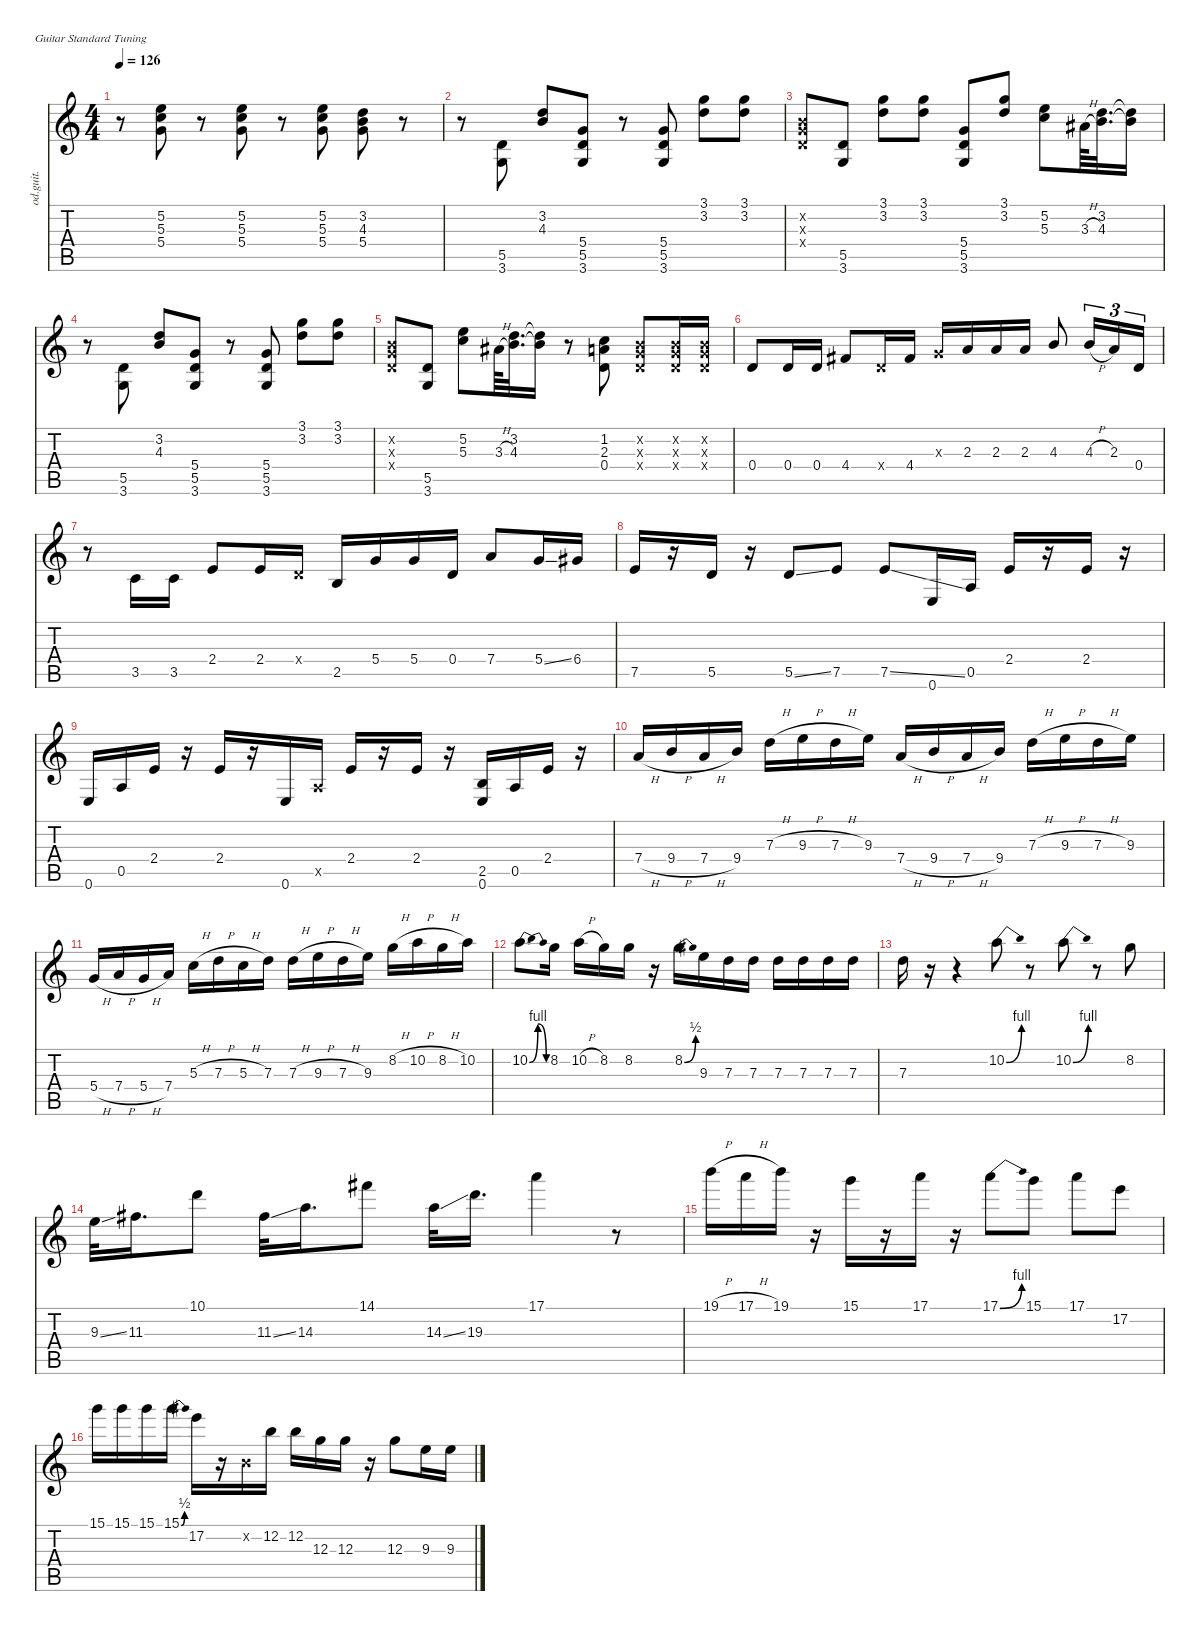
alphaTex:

\defaultSystemsLayout 4
\hideDynamics
\bracketExtendMode nobrackets
\otherSystemsTrackNameOrientation horizontal
\track ("Jeff Baxter (Overdr. Gtr)" "od.guit.") {instrument overdrivenguitar}
\staff {score tabs}
\tuning (E4 B3 G3 D3 A2 E2)
\ts (4 4)
\tempo 126
\clef g2
\ks c
r.8{dy f beam Down} (5.2 5.3 5.4).8{beam Down} r.8{beam Down} (5.2 5.3 5.4).8{beam Down} r.8{beam Down} (5.2 5.3 5.4).8{beam Down} (3.2 4.3 5.4).8{beam Down} r.8{beam Down} |
r.8{beam Down} (5.5 3.6).8{beam Up} (3.2 4.3).8{beam Up} (5.4 5.5 3.6).8{beam Up} r.8{beam Up} (5.4 5.5 3.6).8{beam Up} (3.1 3.2).8{beam Down} (3.1 3.2).8{beam Down} |
(0.2{x} 0.3{x} 0.4{x}).8{beam Up} (5.5 3.6).8{beam Up} (3.1 3.2).8{beam Down} (3.1 3.2).8{beam Down} (5.4 5.5 3.6).8{beam Up} (3.1 3.2).8{beam Up} (5.2 5.3).8{beam Down} 3.3{h acc #}.64{beam Down} (3.2 4.3).32{d beam Down} (3.2{t} 4.3{t}).16{beam Down} |
r.8{beam Down} (5.5 3.6).8{beam Up} (3.2 4.3).8{beam Up} (5.4 5.5 3.6).8{beam Up} r.8{beam Up} (5.4 5.5 3.6).8{beam Up} (3.1 3.2).8{beam Down} (3.1 3.2).8{beam Down} |
(0.2{x} 0.3{x} 0.4{x}).8{beam Up} (5.5 3.6).8{beam Up} (5.2 5.3).8{beam Down} 3.3{h acc #}.64{beam Down} (3.2 4.3).32{d beam Down} (3.2{t} 4.3{t}).16{beam Down} r.8{beam Down} (1.2 2.3 0.4).8{beam Up} (0.2{x} 0.3{x} 0.4{x}).8{beam Up} (0.2{x} 0.3{x} 0.4{x}).16{beam Up} (0.2{x} 0.3{x} 0.4{x}).16{beam Up} |
0.4.8{beam Up} 0.4.16{beam Up} 0.4.16{beam Up} 4.4{acc #}.8{beam Up} 0.4{x}.16{beam Up} 4.4{acc #}.16{beam Up} 0.3{x}.16{beam Up} 2.3.16{beam Up} 2.3.16{beam Up} 2.3.16{beam Up} 4.3.8{beam Up} 4.3{h}.16{tu (3 2) beam Up} 2.3.16{tu (3 2) beam Up} 0.4.16{tu (3 2) beam Up} |
r.8{beam Down} 3.5.16{beam Up} 3.5.16{beam Up} 2.4.8{beam Up} 2.4.16{beam Up} 0.4{x}.16{beam Up} 2.5.16{beam Up} 5.4.16{beam Up} 5.4.16{beam Up} 0.4.16{beam Up} 7.4.8{beam Up} 5.4{ss}.16{beam Up} 6.4{acc #}.16{beam Up} |
7.5.16{beam Up} r.16{beam Up} 5.5.16{beam Up} r.16{beam Up} 5.5{ss}.8{beam Up} 7.5.8{beam Up} 7.5{ss}.8{beam Up} 0.6.16{beam Up} 0.5.16{beam Up} 2.4.16{beam Up} r.16{beam Up} 2.4.16{beam Up} r.16{beam Up} |
0.6.16{beam Up} 0.5.16{beam Up} 2.4.16{beam Up} r.16{beam Up} 2.4.16{beam Up} r.16{beam Up} 0.6.16{beam Up} 0.5{x}.16{beam Up} 2.4.16{beam Up} r.16{beam Up} 2.4.16{beam Up} r.16{beam Up} (2.5 0.6).16{beam Up} 0.5.16{beam Up} 2.4.16{beam Up} r.16{beam Up} |
7.4{h}.16{beam Up} 9.4{h}.16{beam Up} 7.4{h}.16{beam Up} 9.4.16{beam Up} 7.3{h}.16{beam Down} 9.3{h}.16{beam Down} 7.3{h}.16{beam Down} 9.3.16{beam Down} 7.4{h}.16{beam Up} 9.4{h}.16{beam Up} 7.4{h}.16{beam Up} 9.4.16{beam Up} 7.3{h}.16{beam Down} 9.3{h}.16{beam Down} 7.3{h}.16{beam Down} 9.3.16{beam Down} |
5.4{h}.16{beam Up} 7.4{h}.16{beam Up} 5.4{h}.16{beam Up} 7.4.16{beam Up} 5.3{h}.16{beam Down} 7.3{h}.16{beam Down} 5.3{h}.16{beam Down} 7.3.16{beam Down} 7.3{h}.16{beam Down} 9.3{h}.16{beam Down} 7.3{h}.16{beam Down} 9.3.16{beam Down} 8.2{h}.16{beam Down} 10.2{h}.16{beam Down} 8.2{h}.16{beam Down} 10.2.16{beam Down} |
10.2{be (bendrelease 0 0 15 4 30 4 45 0)}.8{d beam Down} 8.2.16{beam Down} 10.2{h}.16{beam Down} 8.2.16{beam Down} 8.2.16{beam Down} r.16{beam Down} 8.2{be (bend 0 0 30 2)}.16{beam Down} 9.3.16{beam Down} 7.3.16{beam Down} 7.3.16{beam Down} 7.3.16{beam Down} 7.3.16{beam Down} 7.3.16{beam Down} 7.3.16{beam Down} |
7.3.16{beam Down} r.16{beam Down} r.4{beam Down} 10.2{be (bend 0 0 30 4)}.8{beam Down} r.8{beam Down} 10.2{be (bend 0 0 30 4)}.8{beam Down} r.8{beam Down} 8.2.8{beam Down} |
9.3{ss}.32{beam Down} 11.3{acc #}.16{d beam Down} 10.1.8{beam Down} 11.3{ss acc #}.32{beam Down} 14.3.16{d beam Down} 14.1{acc #}.8{beam Down} 14.3{ss}.32{beam Down} 19.3.16{d beam Down} 17.1.4{beam Down} r.8{beam Down} |
19.1{h}.16{beam Down} 17.1{h}.16{beam Down} 19.1.16{beam Down} r.16{beam Down} 15.1.16{beam Down} r.16{beam Down} 17.1.16{beam Down} r.16{beam Down} 17.1{be (bend 0 0 30 4)}.8{beam Down} 15.1.8{beam Down} 17.1.8{beam Down} 17.2.8{beam Down} |
15.1.16{beam Down} 15.1.16{beam Down} 15.1.16{beam Down} 15.1{be (bend 0 0 30 2)}.16{beam Down} 17.2.16{beam Down} r.16{beam Down} 0.2{x}.16{beam Down} 12.2.16{beam Down} 12.2.16{beam Down} 12.3.16{beam Down} 12.3.16{beam Down} r.16{beam Down} 12.3.8{beam Down} 9.3.16{beam Down} 9.3.16{beam Down}
